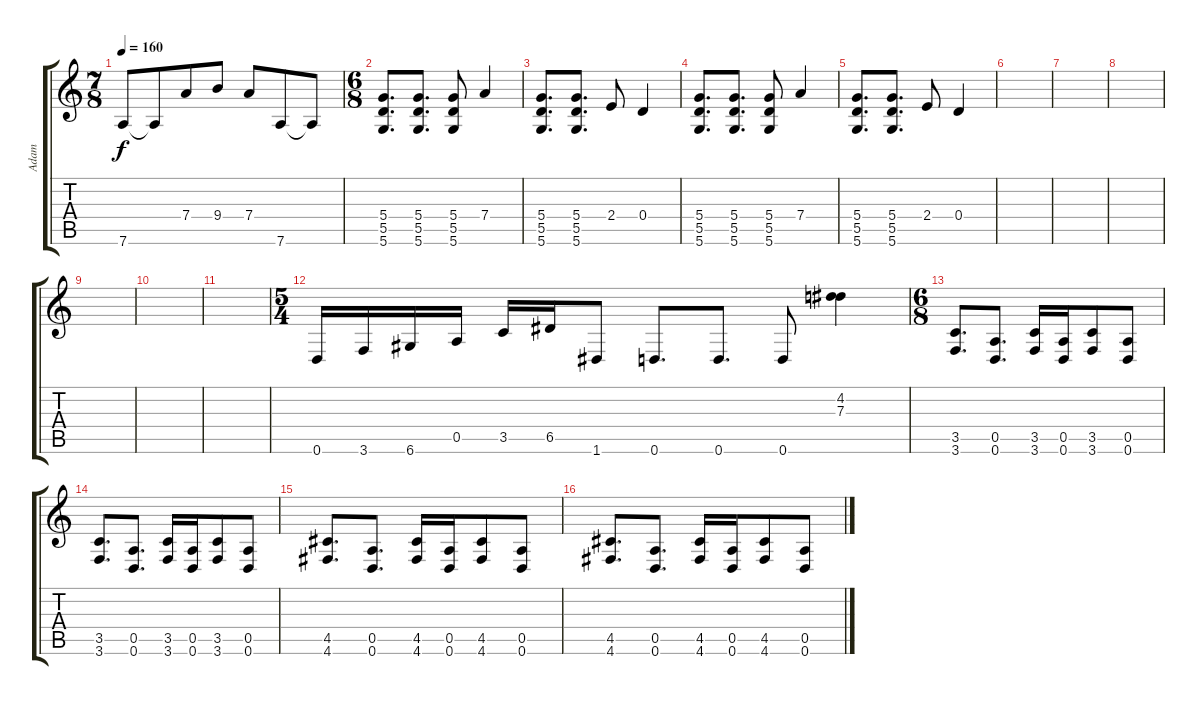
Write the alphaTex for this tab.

\track ("Adam" "Adam") {instrument distortionguitar}
\staff {score tabs}
\tuning (E4 B3 G3 D3 A2 D2) {hide}
\ts (7 8)
\tempo 160
\clef g2
\ks c
7.6.8{dy f} 7.6{t}.8 7.4.8 9.4.8 7.4.8 7.6.8 7.6{t}.8 |
\ts (6 8)
(5.4 5.5 5.6).8{d} (5.4 5.5 5.6).8{d} (5.4 5.5 5.6).8 7.4.4 |
(5.4 5.5 5.6).8{d} (5.4 5.5 5.6).8{d} 2.4.8 0.4.4 |
(5.4 5.5 5.6).8{d} (5.4 5.5 5.6).8{d} (5.4 5.5 5.6).8 7.4.4 |
(5.4 5.5 5.6).8{d} (5.4 5.5 5.6).8{d} 2.4.8 0.4.4 |
|
|
|
|
|
|
\ts (5 4)
0.6.16 3.6.16 6.6.16 0.5.16 3.5.16 6.5.16 1.6.8 0.6.8{d} 0.6.8{d} 0.6.8 (4.2 7.3).4 |
\ts (6 8)
(3.5 3.6).8{d} (0.5 0.6).8{d} (3.5 3.6).16 (0.5 0.6).16 (3.5 3.6).8 (0.5 0.6).8 |
(3.5 3.6).8{d} (0.5 0.6).8{d} (3.5 3.6).16 (0.5 0.6).16 (3.5 3.6).8 (0.5 0.6).8 |
(4.5 4.6).8{d} (0.5 0.6).8{d} (4.5 4.6).16 (0.5 0.6).16 (4.5 4.6).8 (0.5 0.6).8 |
(4.5 4.6).8{d} (0.5 0.6).8{d} (4.5 4.6).16 (0.5 0.6).16 (4.5 4.6).8 (0.5 0.6).8
